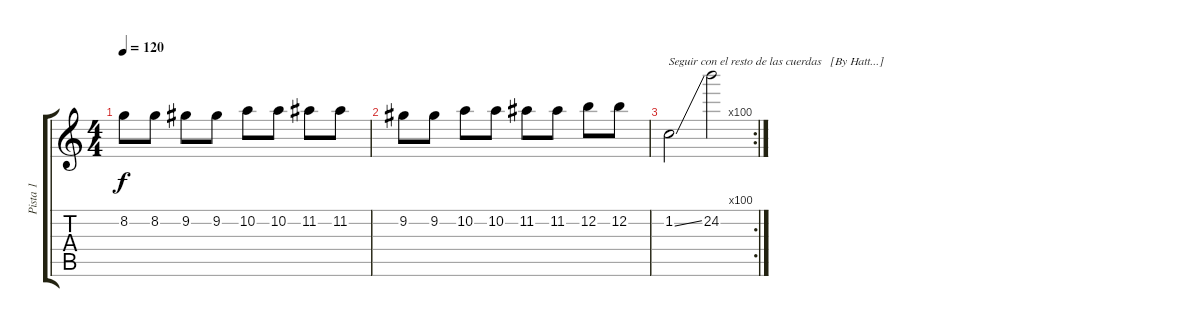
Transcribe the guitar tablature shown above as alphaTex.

\track ("Pista 1" "Pista 1") {instrument acousticguitarnylon}
\staff {score tabs}
\tuning (E4 B3 G3 D3 A2 E2) {hide}
\ts (4 4)
\tempo 120
\clef g2
\ks c
8.2.8{dy f} 8.2.8 9.2.8 9.2.8 10.2.8 10.2.8 11.2.8 11.2.8 |
9.2.8 9.2.8 10.2.8 10.2.8 11.2.8 11.2.8 12.2.8 12.2.8 |
\rc 100
1.2{ss}.2{txt "Seguir con el resto de las cuerdas   [By Hatt...]"} 24.2.2
